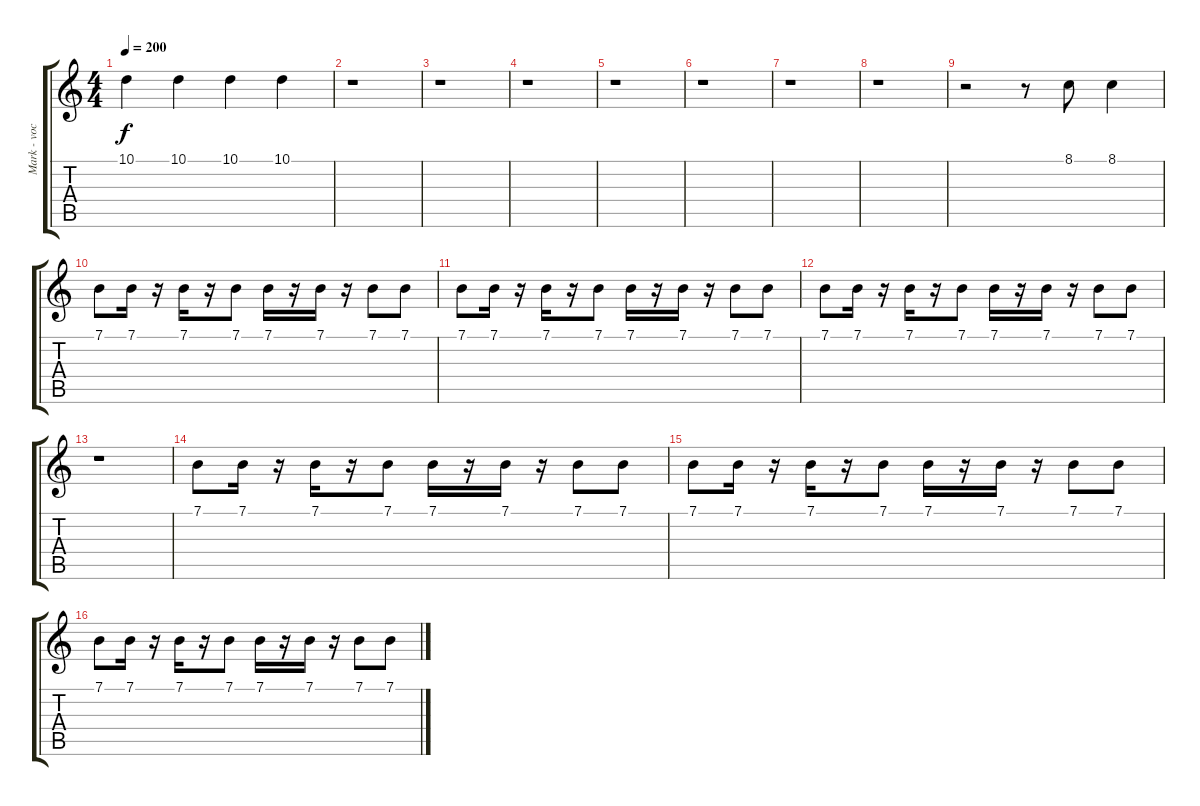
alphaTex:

\track ("Mark - vocal" "Mark - voc") {instrument lead6voice}
\staff {score tabs}
\tuning (E4 B3 G3 D3 A2 E2) {hide}
\ts (4 4)
\tempo 200
\clef g2
\ks c
10.1.4{dy f instrument lead6voice} 10.1.4 10.1.4 10.1.4 |
r.1 |
r.1 |
r.1 |
r.1 |
r.1 |
r.1 |
r.1 |
r.2 r.8 8.1.8 8.1.4 |
7.1.8 7.1.16 r.16 7.1.16 r.16 7.1.8 7.1.16 r.16 7.1.16 r.16 7.1.8 7.1.8 |
7.1.8 7.1.16 r.16 7.1.16 r.16 7.1.8 7.1.16 r.16 7.1.16 r.16 7.1.8 7.1.8 |
7.1.8 7.1.16 r.16 7.1.16 r.16 7.1.8 7.1.16 r.16 7.1.16 r.16 7.1.8 7.1.8 |
r.1 |
7.1.8 7.1.16 r.16 7.1.16 r.16 7.1.8 7.1.16 r.16 7.1.16 r.16 7.1.8 7.1.8 |
7.1.8 7.1.16 r.16 7.1.16 r.16 7.1.8 7.1.16 r.16 7.1.16 r.16 7.1.8 7.1.8 |
7.1.8 7.1.16 r.16 7.1.16 r.16 7.1.8 7.1.16 r.16 7.1.16 r.16 7.1.8 7.1.8
